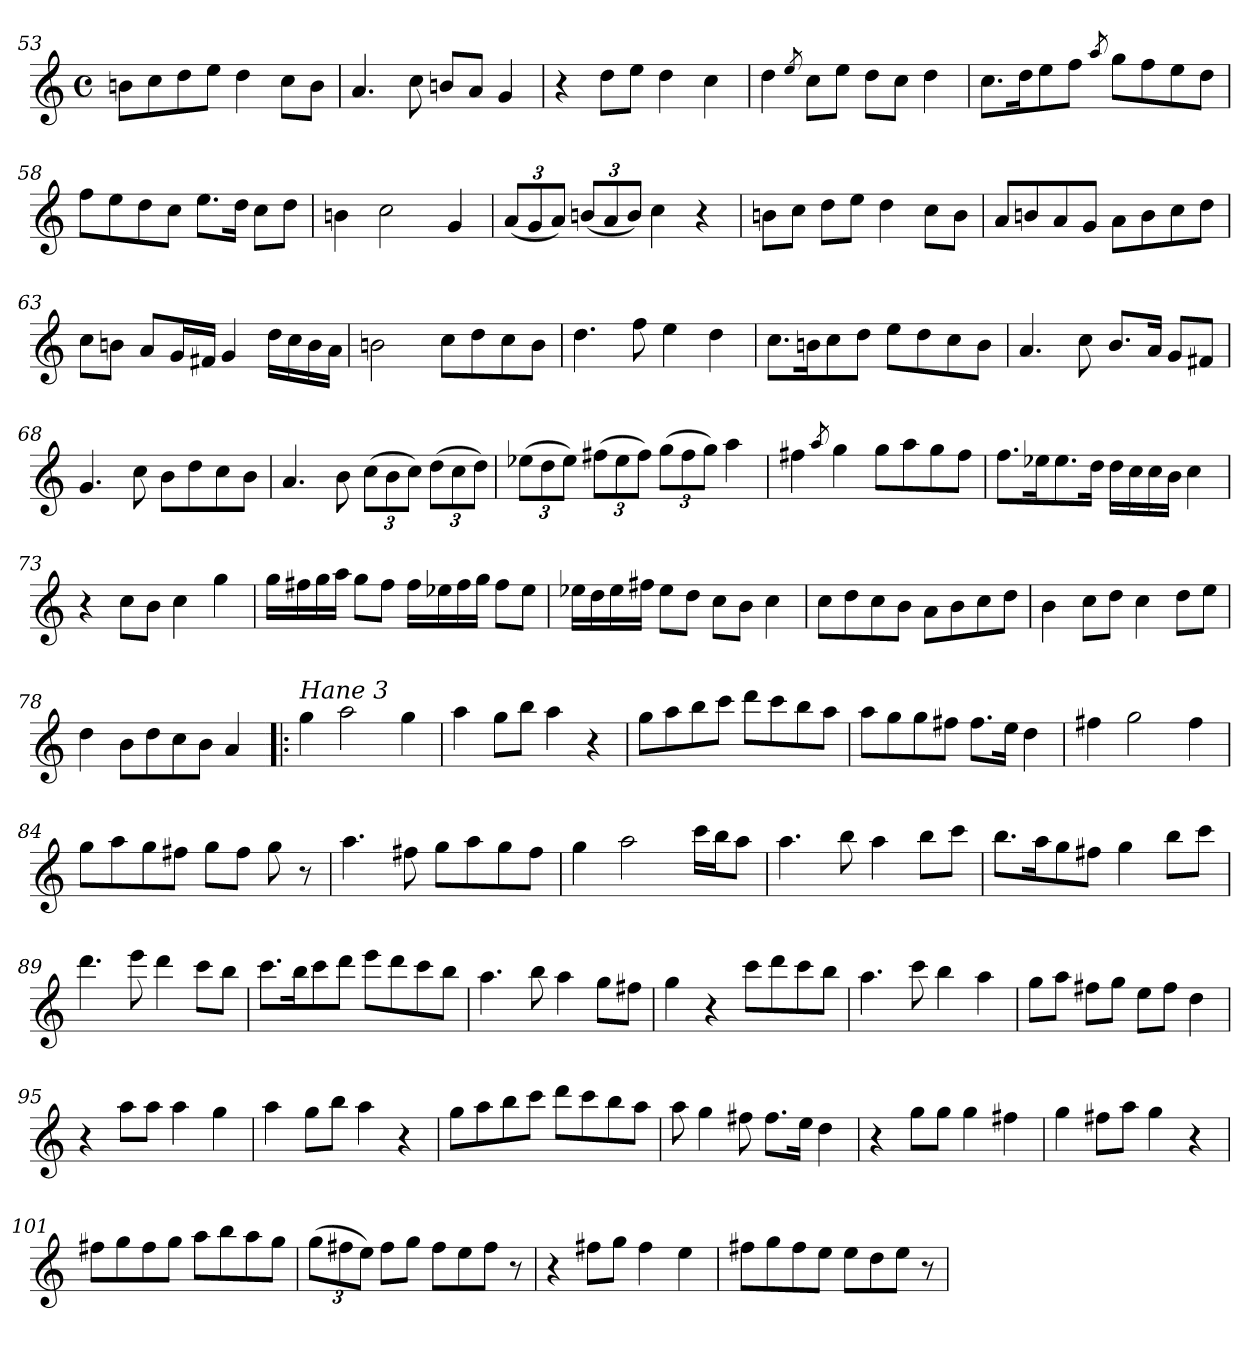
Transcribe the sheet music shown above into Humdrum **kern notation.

**kern
*part1
*staff1
*clefG2
*k[]
*M4/4
*met(c)
=53
8bn\L
8cc\
8dd\
8ee\J
4dd\
8cc\L
8b\J
=54
4.a/
8cc\
8bn/L
8a/J
4g/
!!LO:LB:g=z
=55
4r
8dd\L
8ee\J
4dd\
4cc\
=56
4dd\
8qee/
8cc\L
8ee\J
8dd\L
8cc\J
4dd\
=57
8.cc\L
16dd\K
8ee\
8ff\J
8qaa/
8gg\L
8ff\
8ee\
8dd\J
=58
8ff\L
8ee\
8dd\
8cc\J
8.ee\L
16dd\Jk
8cc\L
8dd\J
=59
4bn\
2cc\
4g/
!!LO:LB:g=z
=60
*Xbrackettup
(<12a/L
12g/
12a/J)
(<12bn/L
12a/
12b/J)
4cc\
4r
=61
8bn\L
8cc\J
8dd\L
8ee\J
4dd\
8cc\L
8b\J
=62
8a/L
8bn/
8a/
8g/J
8a\L
8b\
8cc\
8dd\J
=63
8cc\L
8bn\J
8a/L
16g/L
16f#X/JJ
4g/
16dd\LL
16cc\
16b\
16a\JJ
!!LO:LB:g=z
=64
2bn\
8cc\L
8dd\
8cc\
8b\J
=65
4.dd\
8ff\
4ee\
4dd\
=66
8.cc\L
16bn\K
8cc\
8dd\J
8ee\L
8dd\
8cc\
8b\J
=67
4.a/
8cc\
8.b/L
16a/Jk
8g/L
8f#X/J
=68
4.g/
8cc\
8b\L
8dd\
8cc\
8b\J
!!LO:LB:g=z
=69
4.a/
8b\
(>12cc\L
12b\
12cc\J)
(>12dd\L
12cc\
12dd\J)
=70
(>12ee-X\L
12dd\
12ee-\J)
(>12ff#X\L
12ee-\
12ff#\J)
(>12gg\L
12ff#\
12gg\J)
4aa\
=71
4ff#X\
8qaa/
4gg\
8gg\L
8aa\
8gg\
8ff#\J
=72
8.ff\L
16ee-X\K
8.ee-\
16dd\Jk
16dd\LL
16cc\
16cc\
16b\JJ
4cc\
!!LO:LB:g=z
=73
4r
8cc\L
8b\J
4cc\
4gg\
=74
16gg\LL
16ff#X\
16gg\
16aa\JJ
8gg\L
8ff#\J
16ff#\LL
16ee-X\
16ff#\
16gg\JJ
8ff#\L
8ee-\J
=75
16ee-X\LL
16dd\
16ee-\
16ff#X\JJ
8ee-\L
8dd\J
8cc\L
8b\J
4cc\
!!LO:LB:g=z
=76
8cc\L
8dd\
8cc\
8b\J
8a\L
8b\
8cc\
8dd\J
=77
4b\
8cc\L
8dd\J
4cc\
8dd\L
8ee\J
=78
4dd\
8b\L
8dd\
8cc\
8b\J
4a/
!!LO:PB:g=z
=79!|:
!LO:TX:a:i:t=Hane 3
4gg\
2aa\
4gg\
=80
4aa\
8gg\L
8bb\J
4aa\
4r
=81
8gg\L
8aa\
8bb\
8ccc\J
8ddd\L
8ccc\
8bb\
8aa\J
=82
8aa\L
8gg\
8gg\
8ff#X\J
8.ff#\L
16ee\Jk
4dd\
=83
4ff#X\
2gg\
4ff#\
!!LO:LB:g=z
=84
8gg\L
8aa\
8gg\
8ff#X\J
8gg\L
8ff#\J
8gg\
8r
=85
4.aa\
8ff#X\
8gg\L
8aa\
8gg\
8ff#\J
=86
4gg\
2aa\
16ccc\LL
16bb\J
8aa\J
=87
4.aa\
8bb\
4aa\
8bb\L
8ccc\J
=88
8.bb\L
16aa\K
8gg\
8ff#X\J
4gg\
8bb\L
8ccc\J
!!LO:LB:g=z
=89
4.ddd\
8eee\
4ddd\
8ccc\L
8bb\J
=90
8.ccc\L
16bb\K
8ccc\
8ddd\J
8eee\L
8ddd\
8ccc\
8bb\J
=91
4.aa\
8bb\
4aa\
8gg\L
8ff#X\J
=92
4gg\
4r
8ccc\L
8ddd\
8ccc\
8bb\J
=93
4.aa\
8ccc\
4bb\
4aa\
!!LO:LB:g=z
=94
8gg\L
8aa\J
8ff#X\L
8gg\J
8ee\L
8ff#\J
4dd\
=95
4r
8aa\L
8aa\J
4aa\
4gg\
=96
4aa\
8gg\L
8bb\J
4aa\
4r
=97
8gg\L
8aa\
8bb\
8ccc\J
8ddd\L
8ccc\
8bb\
8aa\J
=98
8aa\
4gg\
8ff#X\
8.ff#\L
16ee\Jk
4dd\
!!LO:LB:g=z
=99
4r
8gg\L
8gg\J
4gg\
4ff#X\
=100
4gg\
8ff#X\L
8aa\J
4gg\
4r
=101
8ff#X\L
8gg\
8ff#\
8gg\J
8aa\L
8bb\
8aa\
8gg\J
=102
(>12gg\L
12ff#X\
12ee\J)
8ff#\L
8gg\J
8ff#\L
8ee\
8ff#\J
8r
=103
4r
8ff#X\L
8gg\J
4ff#\
4ee\
!!LO:LB:g=z
=104
8ff#X\L
8gg\
8ff#\
8ee\J
8ee\L
8dd\
8ee\J
8r
=
*-
